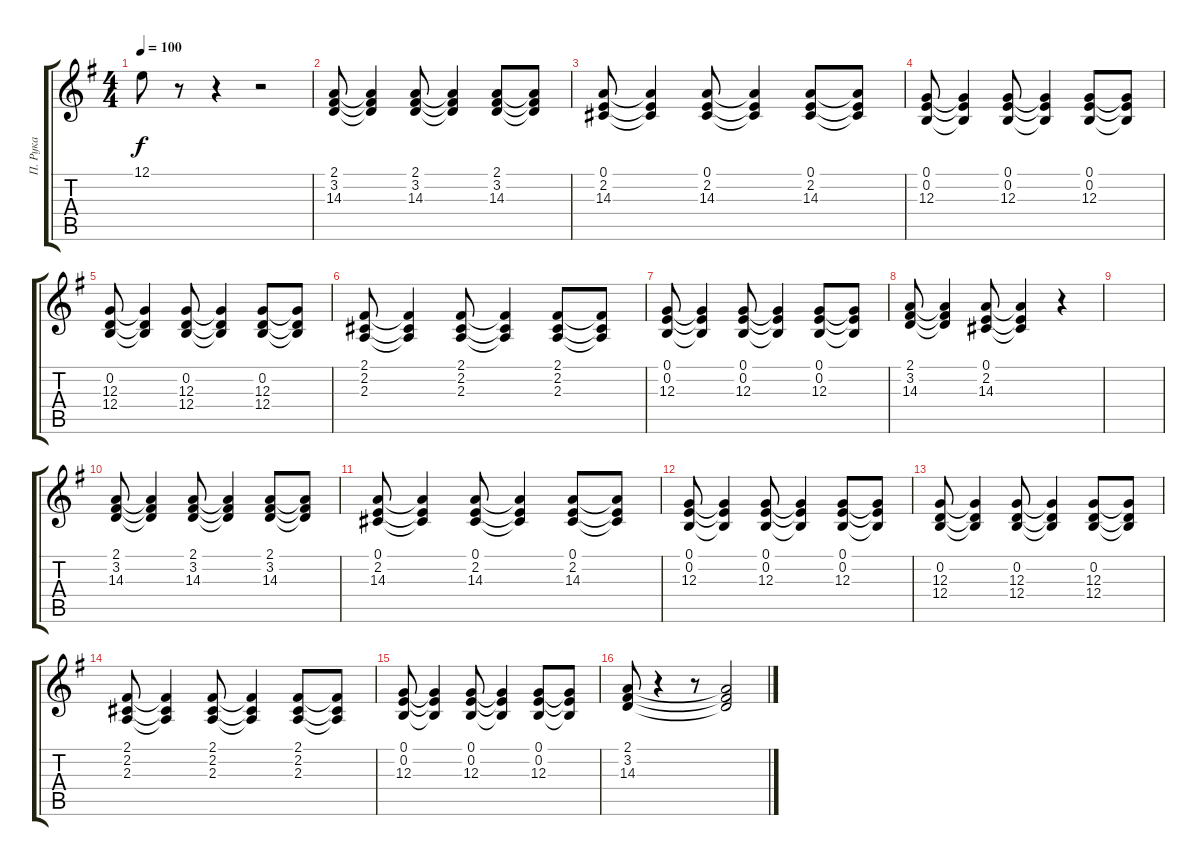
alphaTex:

\track ("П. Рука" "П. Рука") {instrument synthbrass2}
\staff {score tabs}
\tuning (E4 B3 G3 D3 A2 E2) {hide}
\ts (4 4)
\tempo 100
\clef g2
\ks g
12.1.8{dy f} r.8 r.4 r.2 |
(2.1 3.2 14.3).8 (2.1{t} 3.2{t} 14.3{t}).4 (2.1 3.2 14.3).8 (2.1{t} 3.2{t} 14.3{t}).4 (2.1 3.2 14.3).8 (2.1{t} 3.2{t} 14.3{t}).8 |
(0.1 2.2 14.3).8 (0.1{t} 2.2{t} 14.3{t}).4 (0.1 2.2 14.3).8 (0.1{t} 2.2{t} 14.3{t}).4 (0.1 2.2 14.3).8 (0.1{t} 2.2{t} 14.3{t}).8 |
(0.1 0.2 12.3).8 (0.1{t} 0.2{t} 12.3{t}).4 (0.1 0.2 12.3).8 (0.1{t} 0.2{t} 12.3{t}).4 (0.1 0.2 12.3).8 (0.1{t} 0.2{t} 12.3{t}).8 |
(0.2 12.3 12.4).8 (0.2{t} 12.3{t} 12.4{t}).4 (0.2 12.3 12.4).8 (0.2{t} 12.3{t} 12.4{t}).4 (0.2 12.3 12.4).8 (0.2{t} 12.3{t} 12.4{t}).8 |
(2.1 2.2 2.3).8 (2.1{t} 2.2{t} 2.3{t}).4 (2.1 2.2 2.3).8 (2.1{t} 2.2{t} 2.3{t}).4 (2.1 2.2 2.3).8 (2.1{t} 2.2{t} 2.3{t}).8 |
(0.1 0.2 12.3).8 (0.1{t} 0.2{t} 12.3{t}).4 (0.1 0.2 12.3).8 (0.1{t} 0.2{t} 12.3{t}).4 (0.1 0.2 12.3).8 (0.1{t} 0.2{t} 12.3{t}).8 |
(2.1 3.2 14.3).8 (2.1{t} 3.2{t} 14.3{t}).4 (0.1 2.2 14.3).8 (0.1{t} 2.2{t} 14.3{t}).4 r.4 |
|
(2.1 3.2 14.3).8 (2.1{t} 3.2{t} 14.3{t}).4 (2.1 3.2 14.3).8 (2.1{t} 3.2{t} 14.3{t}).4 (2.1 3.2 14.3).8 (2.1{t} 3.2{t} 14.3{t}).8 |
(0.1 2.2 14.3).8 (0.1{t} 2.2{t} 14.3{t}).4 (0.1 2.2 14.3).8 (0.1{t} 2.2{t} 14.3{t}).4 (0.1 2.2 14.3).8 (0.1{t} 2.2{t} 14.3{t}).8 |
(0.1 0.2 12.3).8 (0.1{t} 0.2{t} 12.3{t}).4 (0.1 0.2 12.3).8 (0.1{t} 0.2{t} 12.3{t}).4 (0.1 0.2 12.3).8 (0.1{t} 0.2{t} 12.3{t}).8 |
(0.2 12.3 12.4).8 (0.2{t} 12.3{t} 12.4{t}).4 (0.2 12.3 12.4).8 (0.2{t} 12.3{t} 12.4{t}).4 (0.2 12.3 12.4).8 (0.2{t} 12.3{t} 12.4{t}).8 |
(2.1 2.2 2.3).8 (2.1{t} 2.2{t} 2.3{t}).4 (2.1 2.2 2.3).8 (2.1{t} 2.2{t} 2.3{t}).4 (2.1 2.2 2.3).8 (2.1{t} 2.2{t} 2.3{t}).8 |
(0.1 0.2 12.3).8 (0.1{t} 0.2{t} 12.3{t}).4 (0.1 0.2 12.3).8 (0.1{t} 0.2{t} 12.3{t}).4 (0.1 0.2 12.3).8 (0.1{t} 0.2{t} 12.3{t}).8 |
(2.1 3.2 14.3).8 r.4 r.8 (2.1{t} 3.2{t} 14.3{t}).2
